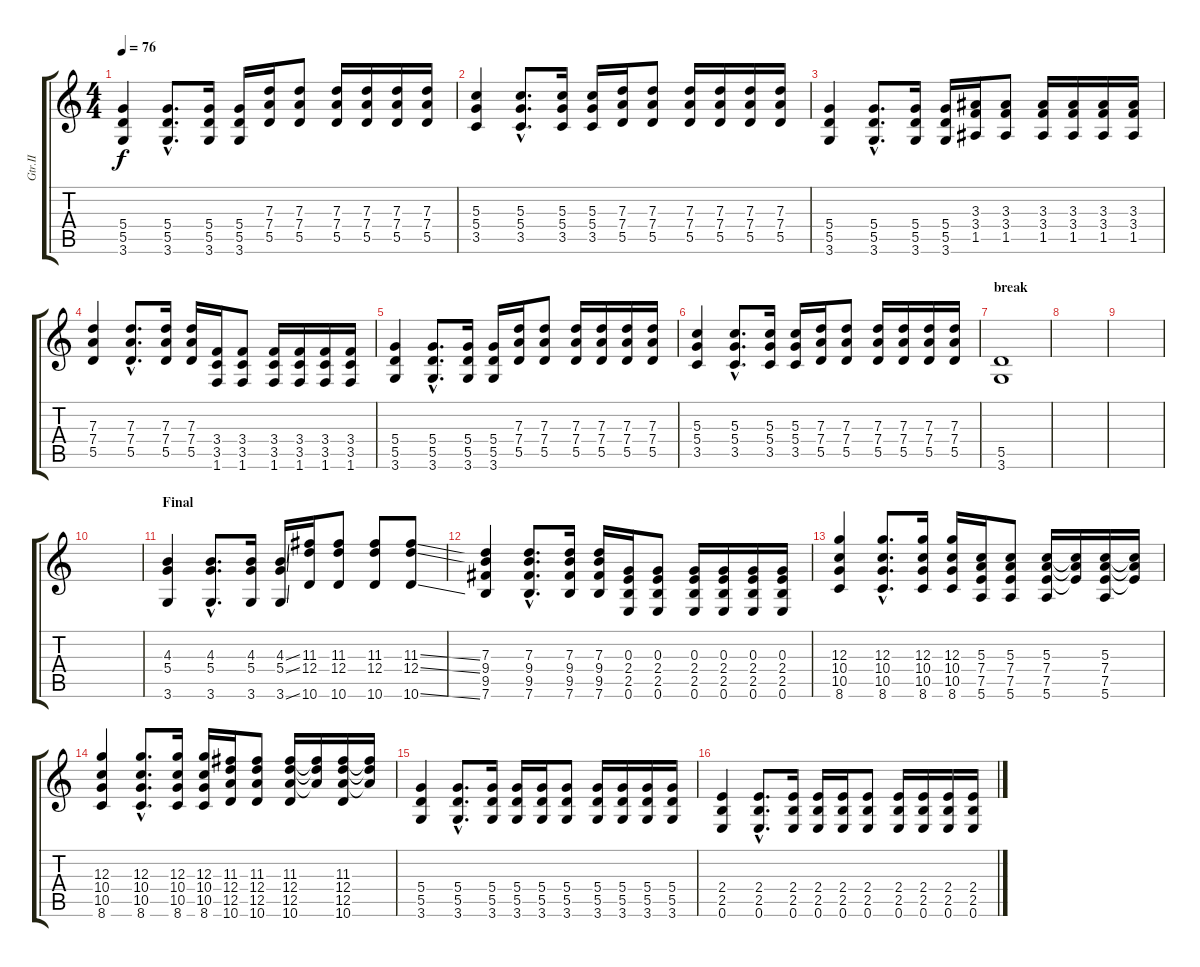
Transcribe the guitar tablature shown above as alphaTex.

\track ("Gtr.II" "Gtr.II") {instrument distortionguitar}
\staff {score tabs}
\tuning (E4 B3 G3 D3 A2 E2) {hide}
\ts (4 4)
\tempo 76
\clef g2
\ks c
(5.4 5.5 3.6).4{dy f} (5.4{hac} 5.5{hac} 3.6{hac}).8{d} (5.4 5.5 3.6).16 (5.4 5.5 3.6).16 (7.3 7.4 5.5).16 (7.3 7.4 5.5).8 (7.3 7.4 5.5).16 (7.3 7.4 5.5).16 (7.3 7.4 5.5).16 (7.3 7.4 5.5).16 |
(5.3 5.4 3.5).4 (5.3{hac} 5.4{hac} 3.5{hac}).8{d} (5.3 5.4 3.5).16 (5.3 5.4 3.5).16 (7.3 7.4 5.5).16 (7.3 7.4 5.5).8 (7.3 7.4 5.5).16 (7.3 7.4 5.5).16 (7.3 7.4 5.5).16 (7.3 7.4 5.5).16 |
(5.4 5.5 3.6).4 (5.4{hac} 5.5{hac} 3.6{hac}).8{d} (5.4 5.5 3.6).16 (5.4 5.5 3.6).16 (3.3 3.4 1.5).16 (3.3 3.4 1.5).8 (3.3 3.4 1.5).16 (3.3 3.4 1.5).16 (3.3 3.4 1.5).16 (3.3 3.4 1.5).16 |
(7.3 7.4 5.5).4 (7.3{hac} 7.4{hac} 5.5{hac}).8{d} (7.3 7.4 5.5).16 (7.3 7.4 5.5).16 (3.4 3.5 1.6).16 (3.4 3.5 1.6).8 (3.4 3.5 1.6).16 (3.4 3.5 1.6).16 (3.4 3.5 1.6).16 (3.4 3.5 1.6).16 |
(5.4 5.5 3.6).4 (5.4{hac} 5.5{hac} 3.6{hac}).8{d} (5.4 5.5 3.6).16 (5.4 5.5 3.6).16 (7.3 7.4 5.5).16 (7.3 7.4 5.5).8 (7.3 7.4 5.5).16 (7.3 7.4 5.5).16 (7.3 7.4 5.5).16 (7.3 7.4 5.5).16 |
(5.3 5.4 3.5).4 (5.3{hac} 5.4{hac} 3.5{hac}).8{d} (5.3 5.4 3.5).16 (5.3 5.4 3.5).16 (7.3 7.4 5.5).16 (7.3 7.4 5.5).8 (7.3 7.4 5.5).16 (7.3 7.4 5.5).16 (7.3 7.4 5.5).16 (7.3 7.4 5.5).16 |
\section ("" "break ")
(5.5 3.6).1{volume 0} |
|
|
|
\section ("" "Final")
(4.3 5.4 3.6).4{volume 16} (4.3{hac} 5.4{hac} 3.6{hac}).8{d} (4.3 5.4 3.6).16 (4.3{ss} 5.4{ss} 3.6{ss}).16 (11.3 12.4 10.6).16 (11.3 12.4 10.6).8 (11.3 12.4 10.6).8 (11.3{ss} 12.4{ss} 10.6{ss}).8 |
(7.3 9.4 9.5 7.6).4 (7.3{hac} 9.4{hac} 9.5{hac} 7.6{hac}).8{d} (7.3 9.4 9.5 7.6).16 (7.3 9.4 9.5 7.6).16 (0.3 2.4 2.5 0.6).16 (0.3 2.4 2.5 0.6).8 (0.3 2.4 2.5 0.6).16 (0.3 2.4 2.5 0.6).16 (0.3 2.4 2.5 0.6).16 (0.3 2.4 2.5 0.6).16 |
(12.3 10.4 10.5 8.6).4 (12.3{hac} 10.4{hac} 10.5{hac} 8.6{hac}).8{d} (12.3 10.4 10.5 8.6).16 (12.3 10.4 10.5 8.6).16 (5.3 7.4 7.5 5.6).16 (5.3 7.4 7.5 5.6).8 (5.3 7.4 7.5 5.6).16 (5.3{t} 7.4{t} 7.5{t}).16 (5.3 7.4 7.5 5.6).16 (5.3{t} 7.4{t} 7.5{t}).16 |
(12.3 10.4 10.5 8.6).4 (12.3{hac} 10.4{hac} 10.5{hac} 8.6{hac}).8{d} (12.3 10.4 10.5 8.6).16 (12.3 10.4 10.5 8.6).16 (11.3 12.4 12.5 10.6).16 (11.3 12.4 12.5 10.6).8 (11.3 12.4 12.5 10.6).16 (11.3{t} 12.4{t} 12.5{t}).16 (11.3 12.4 12.5 10.6).16 (11.3{t} 12.4{t} 12.5{t}).16 |
(5.4 5.5 3.6).4 (5.4{hac} 5.5{hac} 3.6{hac}).8{d} (5.4 5.5 3.6).16 (5.4 5.5 3.6).16 (5.4 5.5 3.6).16 (5.4 5.5 3.6).8 (5.4 5.5 3.6).16 (5.4 5.5 3.6).16 (5.4 5.5 3.6).16 (5.4 5.5 3.6).16 |
(2.4 2.5 0.6).4 (2.4{hac} 2.5{hac} 0.6{hac}).8{d} (2.4 2.5 0.6).16 (2.4 2.5 0.6).16 (2.4 2.5 0.6).16 (2.4 2.5 0.6).8 (2.4 2.5 0.6).16 (2.4 2.5 0.6).16 (2.4 2.5 0.6).16 (2.4 2.5 0.6).16
